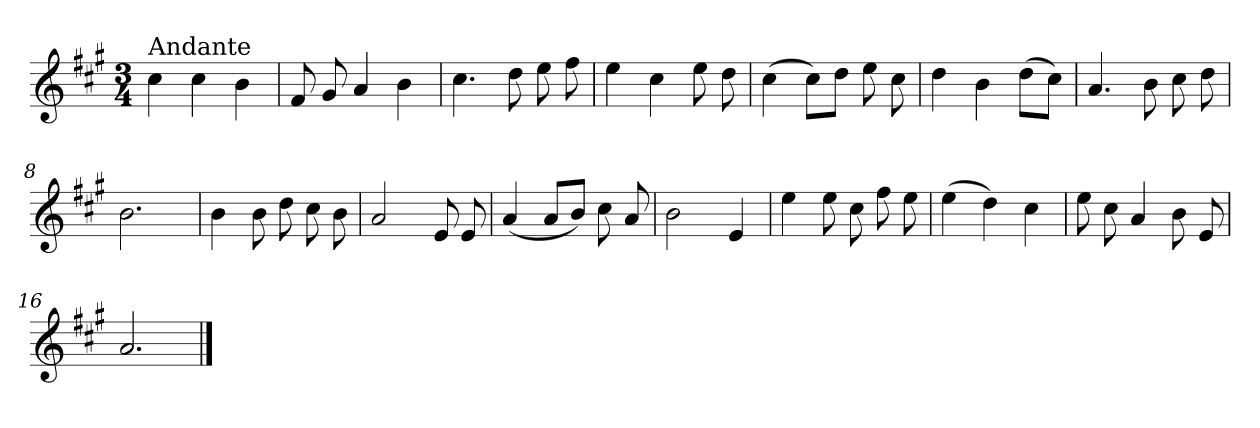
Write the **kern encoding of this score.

**kern
*part1
*staff1
*clefG2
*k[f#c#g#]
*A:
*M3/4
=1
!LO:TX:a:t=Andante
4cc#\
4cc#\
4b\
=2
8f#/
8g#/
4a/
4b\
=3
4.cc#\
8dd\
8ee\
8ff#\
=4
4ee\
4cc#\
8ee\
8dd\
=5
(>4cc#\
8cc#\L)
8dd\J
8ee\
8cc#\
=6
4dd\
4b\
(>8dd\L
8cc#\J)
!!LO:LB:g=z
=7
4.a/
8b\
8cc#\
8dd\
=8
2.b\
=9
4b\
8b\
8dd\
8cc#\
8b\
=10
2a/
8e/
8e/
=11
(<4a/
8a/L
8b/J)
8cc#\
8a/
=12
2b\
4e/
=13
4ee\
8ee\
8cc#\
8ff#\
8ee\
!!LO:LB:g=z
=14
(>4ee\
4dd\)
4cc#\
=15
8ee\
8cc#\
4a/
8b\
8e/
=16
2.a/
==
*-
